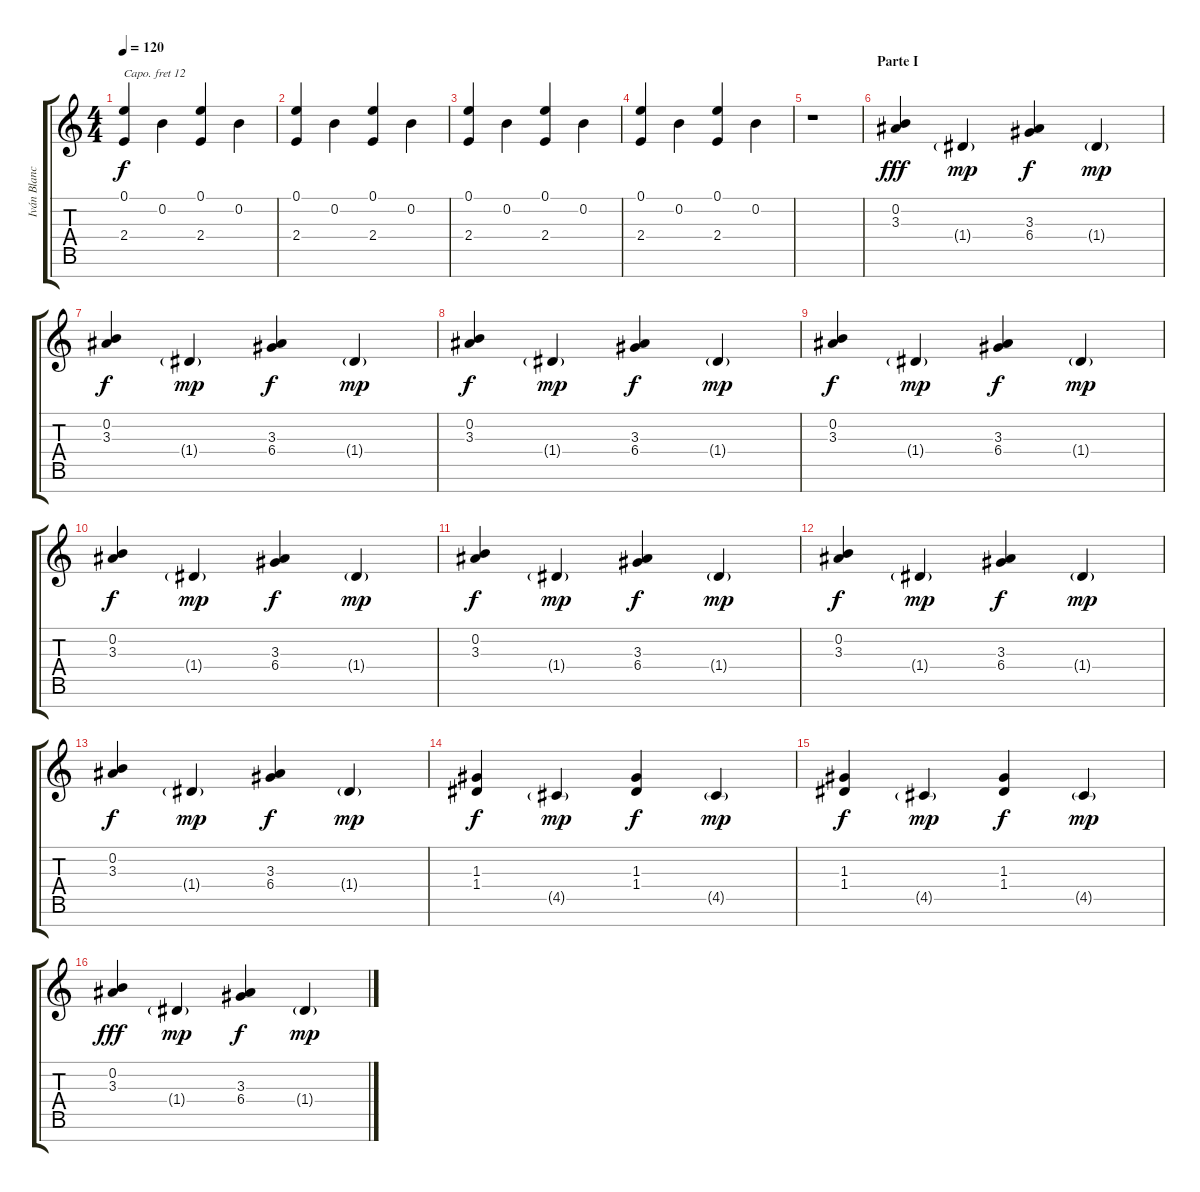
\track ("Iván Blanco (Piano \"mano derecha\")" "Iván Blanc") {instrument acousticgrandpiano}
\staff {score tabs}
\capo 12
\tuning (E4 B3 G3 D3 A2 E2 B1) {hide}
\ts (4 4)
\tempo 120
\clef g2
\ks c
(0.1 2.4).4{dy f} 0.2.4 (0.1 2.4).4 0.2.4 |
(0.1 2.4).4 0.2.4 (0.1 2.4).4 0.2.4 |
(0.1 2.4).4 0.2.4 (0.1 2.4).4 0.2.4 |
(0.1 2.4).4 0.2.4 (0.1 2.4).4 0.2.4 |
r.1 |
\section ("" "Parte I ")
(0.2 3.3).4{dy fff volume 14} 1.4{g}.4{dy mp} (3.3 6.4).4{dy f} 1.4{g}.4{dy mp} |
(0.2 3.3).4{dy f} 1.4{g}.4{dy mp} (3.3 6.4).4{dy f} 1.4{g}.4{dy mp} |
(0.2 3.3).4{dy f} 1.4{g}.4{dy mp} (3.3 6.4).4{dy f} 1.4{g}.4{dy mp} |
(0.2 3.3).4{dy f} 1.4{g}.4{dy mp} (3.3 6.4).4{dy f} 1.4{g}.4{dy mp} |
(0.2 3.3).4{dy f} 1.4{g}.4{dy mp} (3.3 6.4).4{dy f} 1.4{g}.4{dy mp} |
(0.2 3.3).4{dy f} 1.4{g}.4{dy mp} (3.3 6.4).4{dy f} 1.4{g}.4{dy mp} |
(0.2 3.3).4{dy f} 1.4{g}.4{dy mp} (3.3 6.4).4{dy f} 1.4{g}.4{dy mp} |
(0.2 3.3).4{dy f} 1.4{g}.4{dy mp} (3.3 6.4).4{dy f} 1.4{g}.4{dy mp} |
(1.3 1.4).4{dy f} 4.5{g}.4{dy mp} (1.3 1.4).4{dy f} 4.5{g}.4{dy mp} |
(1.3 1.4).4{dy f} 4.5{g}.4{dy mp} (1.3 1.4).4{dy f} 4.5{g}.4{dy mp} |
(0.2 3.3).4{dy fff} 1.4{g}.4{dy mp} (3.3 6.4).4{dy f} 1.4{g}.4{dy mp}
